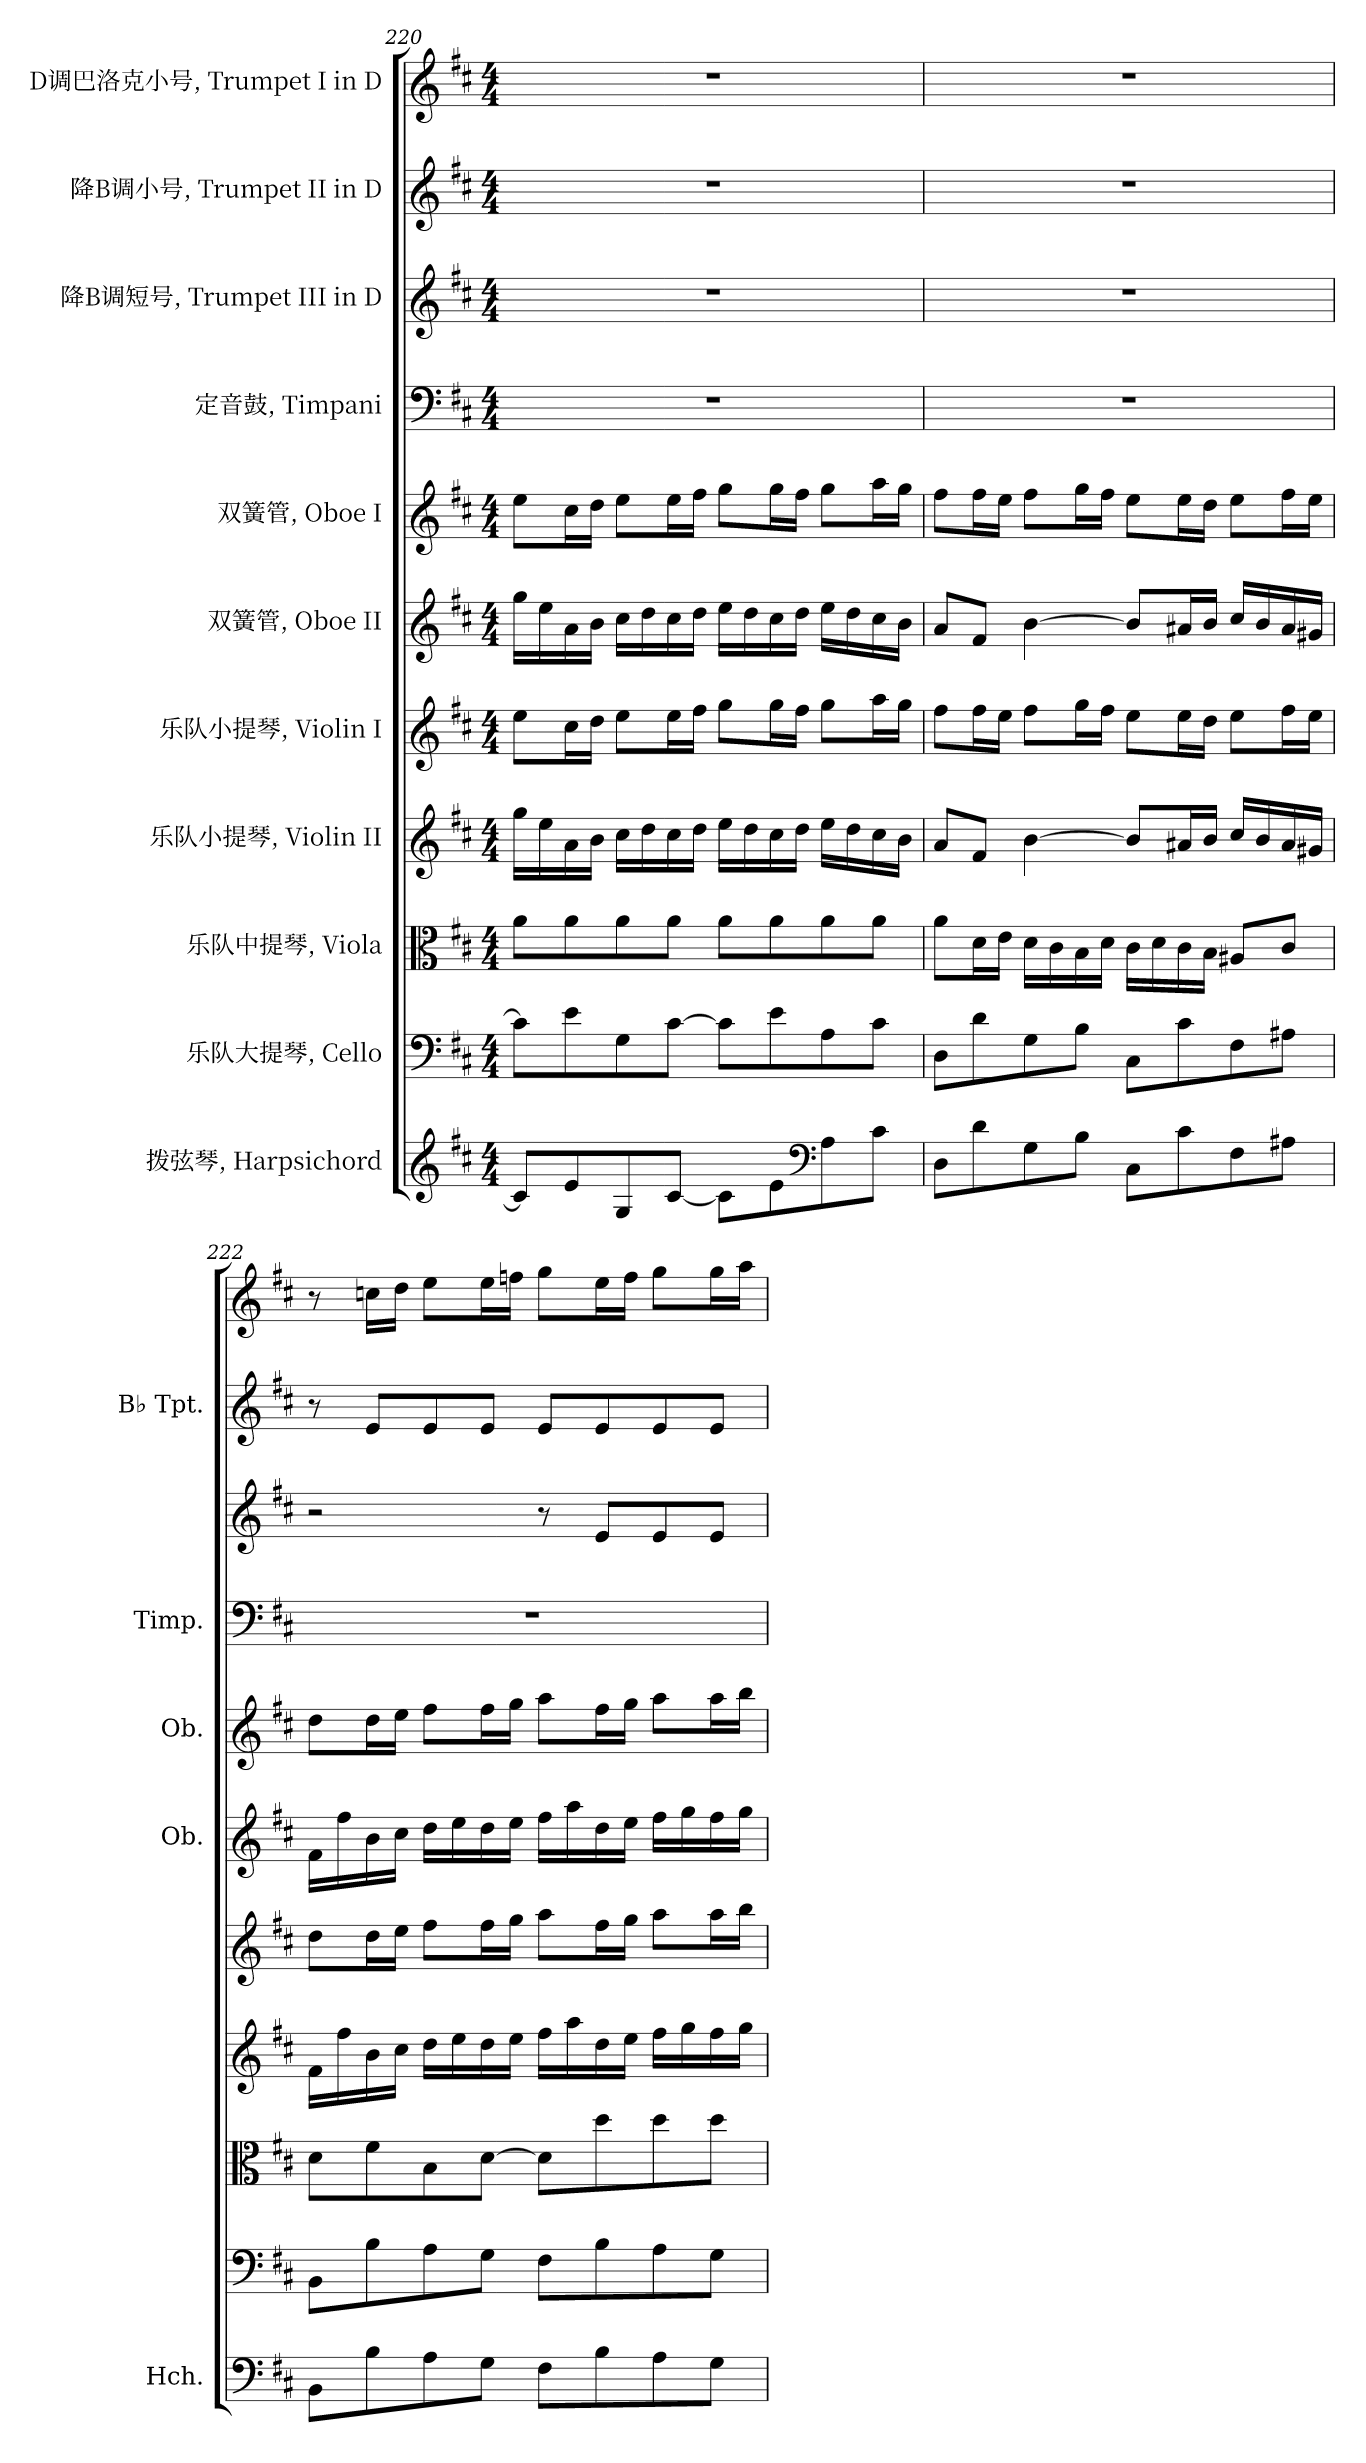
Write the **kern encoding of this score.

**kern	**kern	**kern	**kern	**kern	**kern	**kern	**kern	**kern	**kern	**kern
*part11	*part10	*part9	*part8	*part7	*part6	*part5	*part4	*part3	*part2	*part1
*staff11	*staff10	*staff9	*staff8	*staff7	*staff6	*staff5	*staff4	*staff3	*staff2	*staff1
*I"拨弦琴, Harpsichord	*I"乐队大提琴, Cello	*I"乐队中提琴, Viola	*I"乐队小提琴, Violin II	*I"乐队小提琴, Violin I	*I"双簧管, Oboe II	*I"双簧管, Oboe I	*I"定音鼓, Timpani	*I"降B调短号, Trumpet III in D	*I"降B调小号, Trumpet II in D	*I"D调巴洛克小号, Trumpet I in D
*I'Hch.	*	*	*	*	*I'Ob.	*I'Ob.	*I'Timp.	*	*I'B♭ Tpt.	*
!!LO:PB:g=z
*clefG2	*clefF4	*clefC3	*clefG2	*clefG2	*clefG2	*clefG2	*clefF4	*clefG2	*clefG2	*clefG2
*	*	*	*	*	*	*	*	*ITrd1c2	*ITrd1c2	*ITrd-1c-2
*k[f#c#]	*k[f#c#]	*k[f#c#]	*k[f#c#]	*k[f#c#]	*k[f#c#]	*k[f#c#]	*k[f#c#]	*k[]	*k[]	*k[f#c#g#d#]
*M4/4	*M4/4	*M4/4	*M4/4	*M4/4	*M4/4	*M4/4	*M4/4	*M4/4	*M4/4	*M4/4
=220	=220	=220	=220	=220	=220	=220	=220	=220	=220	=220
8c#/L]	8c#\L]	8a\L	16gg\LL	8ee\L	16gg\LL	8ee\L	1r	1r	1r	1r
.	.	.	16ee\	.	16ee\	.	.	.	.	.
8e/	8e\	8a\	16a\	16cc#\L	16a\	16cc#\L	.	.	.	.
.	.	.	16b\JJ	16dd\JJ	16b\JJ	16dd\JJ	.	.	.	.
8G/	8G\	8a\	16cc#\LL	8ee\L	16cc#\LL	8ee\L	.	.	.	.
.	.	.	16dd\	.	16dd\	.	.	.	.	.
[8c#/J	[8c#\J	8a\J	16cc#\	16ee\L	16cc#\	16ee\L	.	.	.	.
.	.	.	16dd\JJ	16ff#\JJ	16dd\JJ	16ff#\JJ	.	.	.	.
8c#\L]	8c#\L]	8a\L	16ee\LL	8gg\L	16ee\LL	8gg\L	.	.	.	.
.	.	.	16dd\	.	16dd\	.	.	.	.	.
8e\	8e\	8a\	16cc#\	16gg\L	16cc#\	16gg\L	.	.	.	.
.	.	.	16dd\JJ	16ff#\JJ	16dd\JJ	16ff#\JJ	.	.	.	.
*clefF4	*	*	*	*	*	*	*	*	*	*
8A\	8A\	8a\	16ee\LL	8gg\L	16ee\LL	8gg\L	.	.	.	.
.	.	.	16dd\	.	16dd\	.	.	.	.	.
8c#\J	8c#\J	8a\J	16cc#\	16aa\L	16cc#\	16aa\L	.	.	.	.
.	.	.	16b\JJ	16gg\JJ	16b\JJ	16gg\JJ	.	.	.	.
=221	=221	=221	=221	=221	=221	=221	=221	=221	=221	=221
8D\L	8D\L	8a\L	8a/L	8ff#\L	8a/L	8ff#\L	1r	1r	1r	1r
8d\	8d\	16d\L	8f#/J	16ff#\L	8f#/J	16ff#\L	.	.	.	.
.	.	16e\JJ	.	16ee\JJ	.	16ee\JJ	.	.	.	.
8G\	8G\	16d\LL	[4b\	8ff#\L	[4b\	8ff#\L	.	.	.	.
.	.	16c#\	.	.	.	.	.	.	.	.
8B\J	8B\J	16B\	.	16gg\L	.	16gg\L	.	.	.	.
.	.	16d\JJ	.	16ff#\JJ	.	16ff#\JJ	.	.	.	.
8C#\L	8C#\L	16c#\LL	8b/L]	8ee\L	8b/L]	8ee\L	.	.	.	.
.	.	16d\	.	.	.	.	.	.	.	.
8c#\	8c#\	16c#\	16a#X/L	16ee\L	16a#X/L	16ee\L	.	.	.	.
.	.	16B\JJ	16b/JJ	16dd\JJ	16b/JJ	16dd\JJ	.	.	.	.
8F#\	8F#\	8A#X/L	16cc#/LL	8ee\L	16cc#/LL	8ee\L	.	.	.	.
.	.	.	16b/	.	16b/	.	.	.	.	.
8A#X\J	8A#X\J	8c#/J	16a#/	16ff#\L	16a#/	16ff#\L	.	.	.	.
.	.	.	16g#X/JJ	16ee\JJ	16g#X/JJ	16ee\JJ	.	.	.	.
!!LO:PB:g=z
=222	=222	=222	=222	=222	=222	=222	=222	=222	=222	=222
8BB\L	8BB\L	8d\L	16f#\LL	8dd\L	16f#\LL	8dd\L	1r	2r	8r	8r
.	.	.	16ff#\	.	16ff#\	.	.	.	.	.
8B\	8B\	8f#\	16b\	16dd\L	16b\	16dd\L	.	.	8d/L	16ddn\LL
.	.	.	16cc#\JJ	16ee\JJ	16cc#\JJ	16ee\JJ	.	.	.	16ee\JJ
8A\	8A\	8B\	16dd\LL	8ff#\L	16dd\LL	8ff#\L	.	.	8d/	8ff#\L
.	.	.	16ee\	.	16ee\	.	.	.	.	.
8G\J	8G\J	[8d\J	16dd\	16ff#\L	16dd\	16ff#\L	.	.	8d/J	16ff#\L
.	.	.	16ee\JJ	16gg\JJ	16ee\JJ	16gg\JJ	.	.	.	16ggn\JJ
8F#\L	8F#\L	8d\L]	16ff#\LL	8aa\L	16ff#\LL	8aa\L	.	8r	8d/L	8aa\L
.	.	.	16aa\	.	16aa\	.	.	.	.	.
8B\	8B\	8dd\	16dd\	16ff#\L	16dd\	16ff#\L	.	8d/L	8d/	16ff#\L
.	.	.	16ee\JJ	16gg\JJ	16ee\JJ	16gg\JJ	.	.	.	16gg\JJ
8A\	8A\	8dd\	16ff#\LL	8aa\L	16ff#\LL	8aa\L	.	8d/	8d/	8aa\L
.	.	.	16gg\	.	16gg\	.	.	.	.	.
8G\J	8G\J	8dd\J	16ff#\	16aa\L	16ff#\	16aa\L	.	8d/J	8d/J	16aa\L
.	.	.	16gg\JJ	16bb\JJ	16gg\JJ	16bb\JJ	.	.	.	16bb\JJ
=	=	=	=	=	=	=	=	=	=	=
*-	*-	*-	*-	*-	*-	*-	*-	*-	*-	*-
